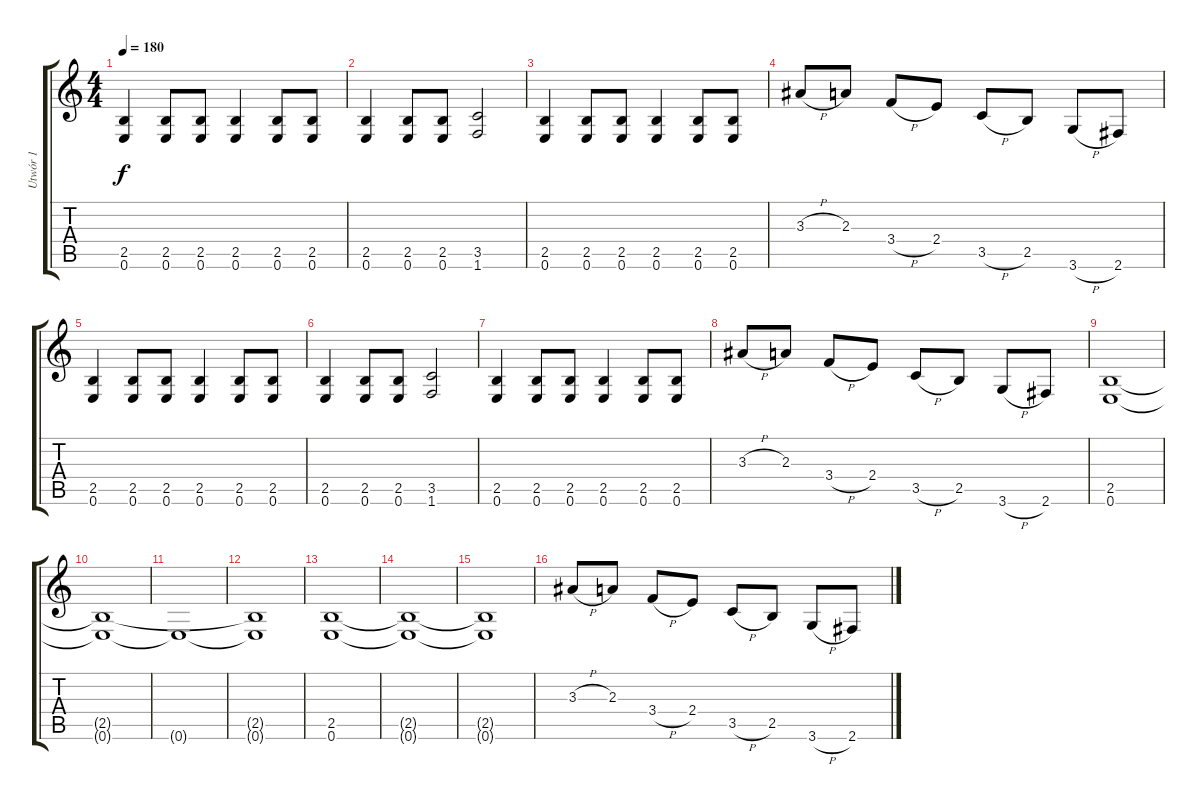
\track ("Utwór 1" "Utwór 1") {instrument distortionguitar}
\staff {score tabs}
\tuning (E4 B3 G3 D3 A2 E2) {hide}
\ts (4 4)
\tempo 180
\clef g2
\ks c
(2.5 0.6).4{dy f} (2.5 0.6).8 (2.5 0.6).8 (2.5 0.6).4 (2.5 0.6).8 (2.5 0.6).8 |
(2.5 0.6).4 (2.5 0.6).8 (2.5 0.6).8 (3.5 1.6).2 |
(2.5 0.6).4 (2.5 0.6).8 (2.5 0.6).8 (2.5 0.6).4 (2.5 0.6).8 (2.5 0.6).8 |
3.3{h}.8 2.3.8 3.4{h}.8 2.4.8 3.5{h}.8 2.5.8 3.6{h}.8 2.6.8 |
(2.5 0.6).4 (2.5 0.6).8 (2.5 0.6).8 (2.5 0.6).4 (2.5 0.6).8 (2.5 0.6).8 |
(2.5 0.6).4 (2.5 0.6).8 (2.5 0.6).8 (3.5 1.6).2 |
(2.5 0.6).4 (2.5 0.6).8 (2.5 0.6).8 (2.5 0.6).4 (2.5 0.6).8 (2.5 0.6).8 |
3.3{h}.8 2.3.8 3.4{h}.8 2.4.8 3.5{h}.8 2.5.8 3.6{h}.8 2.6.8 |
(2.5 0.6).1 |
(2.5{t} 0.6{t}).1 |
0.6{t}.1 |
(2.5{t} 0.6{t}).1 |
(2.5 0.6).1 |
(2.5{t} 0.6{t}).1 |
(2.5{t} 0.6{t}).1 |
3.3{h}.8 2.3.8 3.4{h}.8 2.4.8 3.5{h}.8 2.5.8 3.6{h}.8 2.6.8
